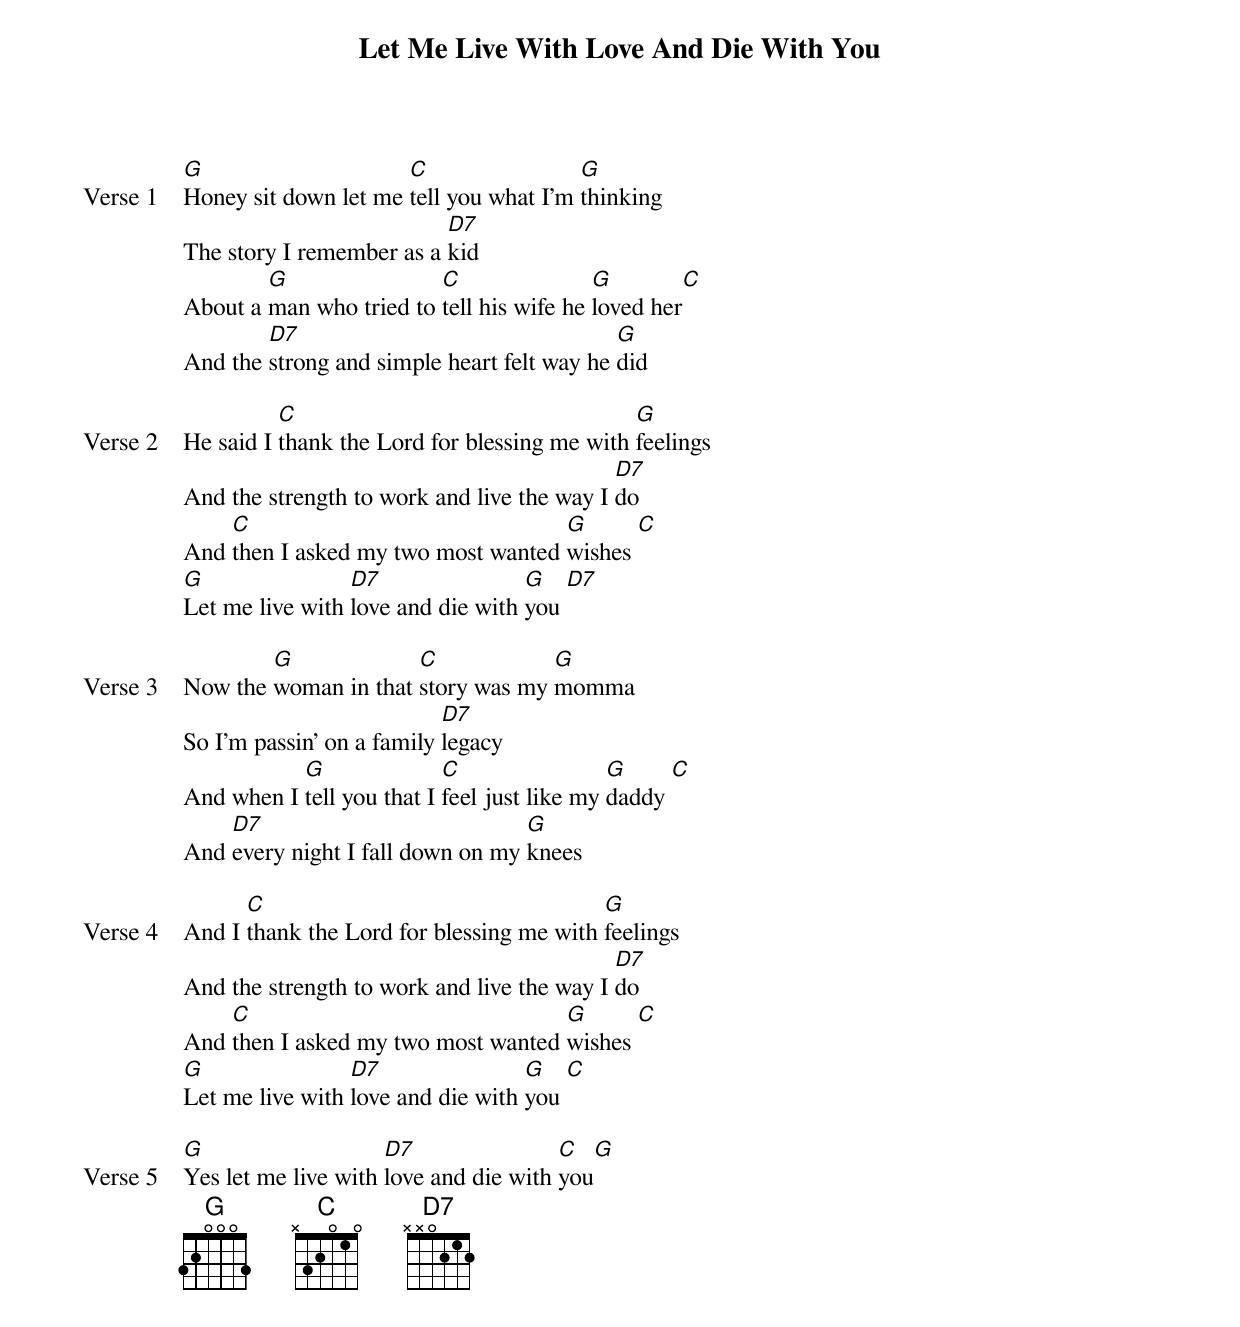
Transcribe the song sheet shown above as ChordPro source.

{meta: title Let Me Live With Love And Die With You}
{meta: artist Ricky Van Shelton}
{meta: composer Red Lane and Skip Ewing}
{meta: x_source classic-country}
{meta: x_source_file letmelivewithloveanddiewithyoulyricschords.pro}
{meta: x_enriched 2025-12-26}

{start_of_verse: Verse 1}
[G]Honey sit down let me [C]tell you what I'm [G]thinking
The story I remember as a [D7]kid
About a [G]man who tried to [C]tell his wife he [G]loved her[C]
And the [D7]strong and simple heart felt way he [G]did
{end_of_verse}

{start_of_verse: Verse 2}
He said I [C]thank the Lord for blessing me with [G]feelings
And the strength to work and live the way I [D7]do
And [C]then I asked my two most wanted [G]wishes [C]
[G]Let me live with [D7]love and die with [G]you [D7]
{end_of_verse}

{start_of_verse: Verse 3}
Now the [G]woman in that [C]story was my [G]momma
So I'm passin' on a family [D7]legacy
And when I [G]tell you that I [C]feel just like my [G]daddy [C]
And [D7]every night I fall down on my [G]knees
{end_of_verse}

{start_of_verse: Verse 4}
And I [C]thank the Lord for blessing me with [G]feelings
And the strength to work and live the way I [D7]do
And [C]then I asked my two most wanted [G]wishes [C]
[G]Let me live with [D7]love and die with [G]you [C]
{end_of_verse}

{start_of_verse: Verse 5}
[G]Yes let me live with [D7]love and die with [C]you[G]
{end_of_verse}
